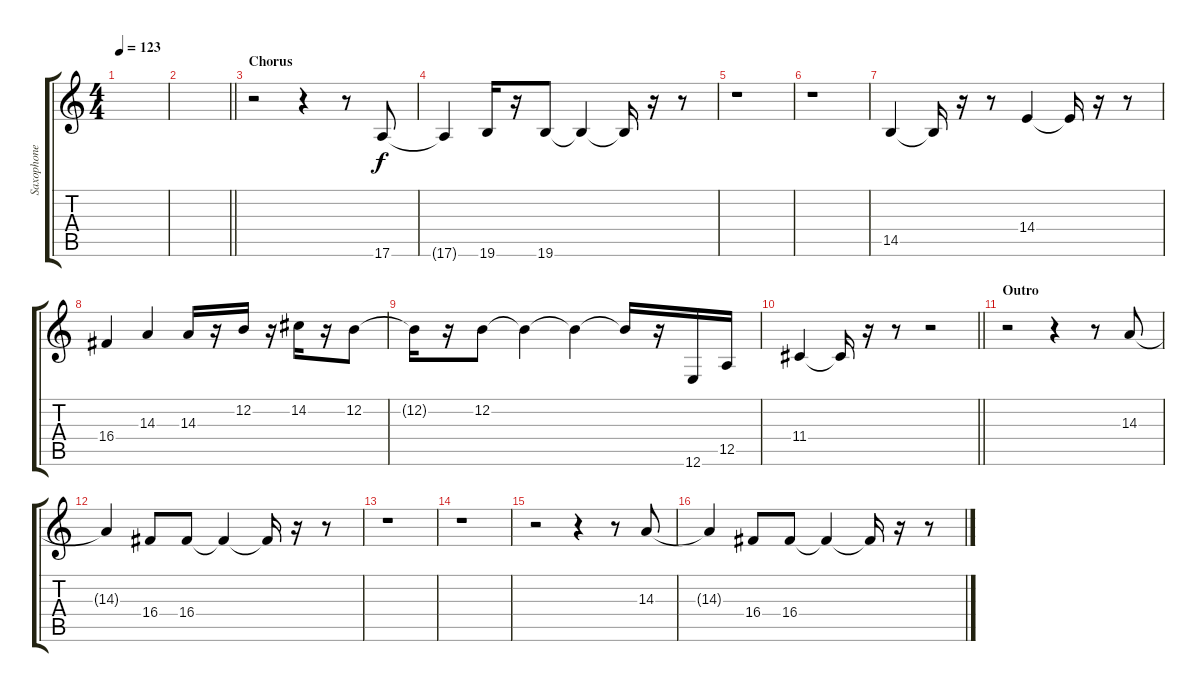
\track ("Saxophone" "Saxophone") {instrument tenorsax}
\staff {score tabs}
\tuning (E4 B3 G3 D3 A2 E2) {hide}
\ts (4 4)
\tempo 123
\clef g2
\ks c
|
\barLineRight lightlight
|
\section ("" "Chorus")
r.2 r.4 r.8 17.6.8 |
17.6{t}.4 19.6.16 r.16 19.6.8 19.6{t}.4 19.6{t}.16 r.16 r.8 |
r.1 |
r.1 |
14.5.4 14.5{t}.16 r.16 r.8 14.4.4 14.4{t}.16 r.16 r.8 |
16.4.4 14.3.4 14.3.16 r.16 12.2.16 r.16 14.2.16 r.16 12.2.8 |
12.2{t}.16 r.16 12.2.8 12.2{t}.4 12.2{t}.4 12.2{t}.16 r.16 12.6.16 12.5.16 |
\barLineRight lightlight
11.4.4 11.4{t}.16 r.16 r.8 r.2 |
\section ("" "Outro")
r.2 r.4 r.8 14.3.8 |
14.3{t}.4 16.4.8 16.4.8 16.4{t}.4 16.4{t}.16 r.16 r.8 |
r.1 |
r.1 |
r.2 r.4 r.8 14.3.8 |
14.3{t}.4 16.4.8 16.4.8 16.4{t}.4 16.4{t}.16 r.16 r.8
